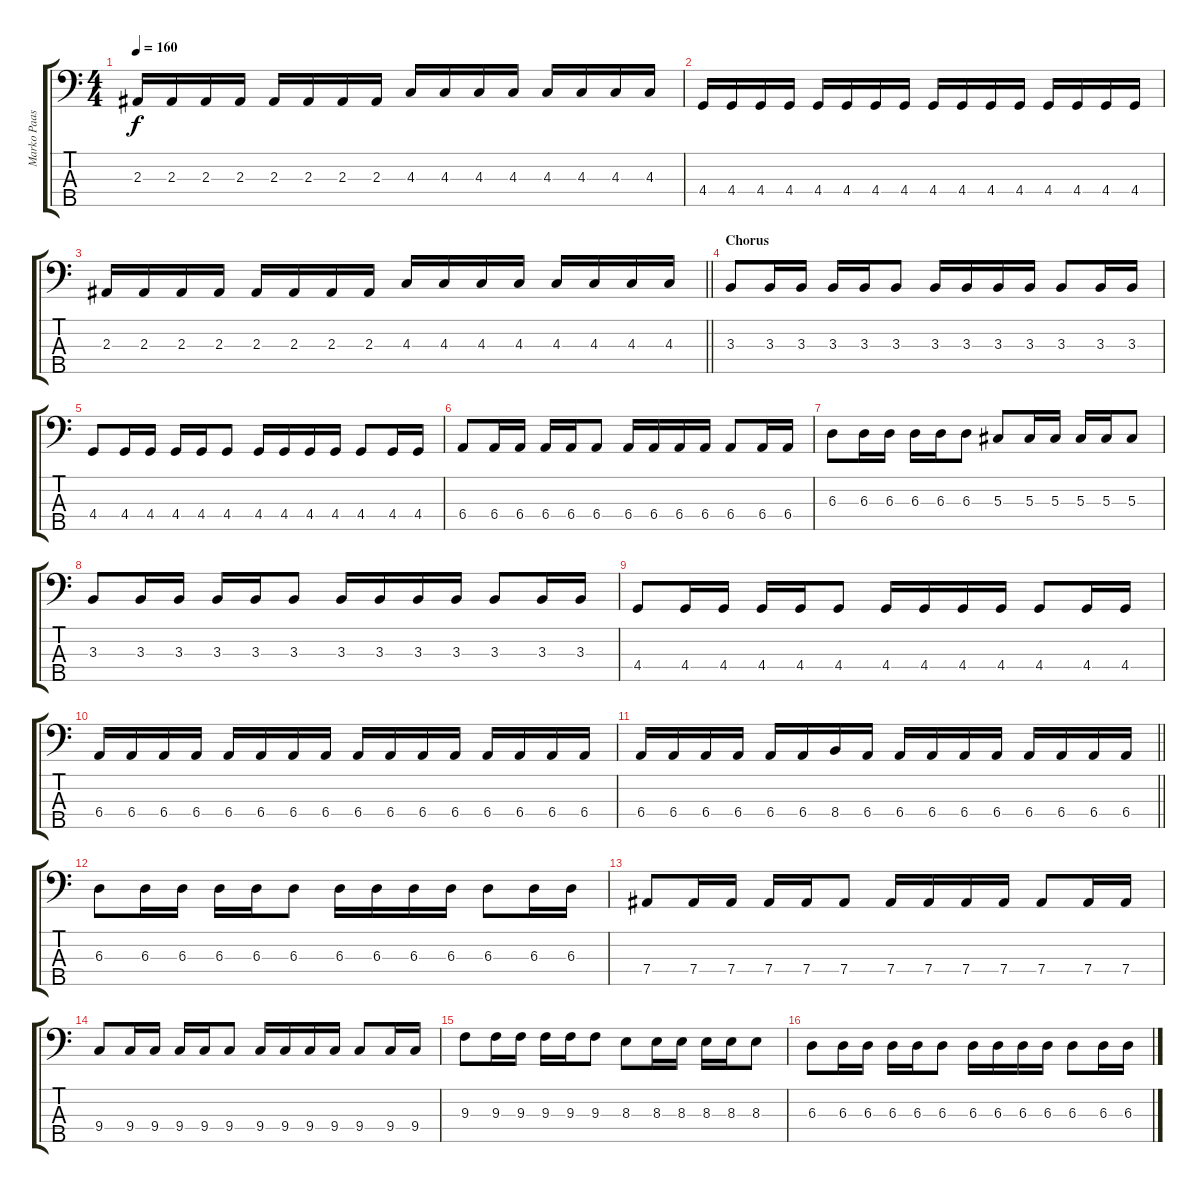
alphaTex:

\track ("Marko Paasikoski" "Marko Paas") {instrument electricbasspick}
\staff {score tabs}
\tuning (Gb2 Db2 Ab1 Eb1 Bb0) {hide}
\ts (4 4)
\tempo 160
\clef f4
\ks c
2.3.16{dy f} 2.3.16 2.3.16 2.3.16 2.3.16 2.3.16 2.3.16 2.3.16 4.3.16 4.3.16 4.3.16 4.3.16 4.3.16 4.3.16 4.3.16 4.3.16 |
4.4.16 4.4.16 4.4.16 4.4.16 4.4.16 4.4.16 4.4.16 4.4.16 4.4.16 4.4.16 4.4.16 4.4.16 4.4.16 4.4.16 4.4.16 4.4.16 |
\barLineRight lightlight
2.3.16 2.3.16 2.3.16 2.3.16 2.3.16 2.3.16 2.3.16 2.3.16 4.3.16 4.3.16 4.3.16 4.3.16 4.3.16 4.3.16 4.3.16 4.3.16 |
\section ("" "Chorus")
3.3.8{volume 16} 3.3.16 3.3.16 3.3.16 3.3.16 3.3.8 3.3.16 3.3.16 3.3.16 3.3.16 3.3.8 3.3.16 3.3.16 |
4.4.8 4.4.16 4.4.16 4.4.16 4.4.16 4.4.8 4.4.16 4.4.16 4.4.16 4.4.16 4.4.8 4.4.16 4.4.16 |
6.4.8 6.4.16 6.4.16 6.4.16 6.4.16 6.4.8 6.4.16 6.4.16 6.4.16 6.4.16 6.4.8 6.4.16 6.4.16 |
6.3.8 6.3.16 6.3.16 6.3.16 6.3.16 6.3.8 5.3.8 5.3.16 5.3.16 5.3.16 5.3.16 5.3.8 |
3.3.8 3.3.16 3.3.16 3.3.16 3.3.16 3.3.8 3.3.16 3.3.16 3.3.16 3.3.16 3.3.8 3.3.16 3.3.16 |
4.4.8 4.4.16 4.4.16 4.4.16 4.4.16 4.4.8 4.4.16 4.4.16 4.4.16 4.4.16 4.4.8 4.4.16 4.4.16 |
6.4.16 6.4.16 6.4.16 6.4.16 6.4.16 6.4.16 6.4.16 6.4.16 6.4.16 6.4.16 6.4.16 6.4.16 6.4.16 6.4.16 6.4.16 6.4.16 |
\barLineRight lightlight
6.4.16 6.4.16 6.4.16 6.4.16 6.4.16 6.4.16 8.4.16 6.4.16 6.4.16 6.4.16 6.4.16 6.4.16 6.4.16 6.4.16 6.4.16 6.4.16 |
6.3.8 6.3.16 6.3.16 6.3.16 6.3.16 6.3.8 6.3.16 6.3.16 6.3.16 6.3.16 6.3.8 6.3.16 6.3.16 |
7.4.8 7.4.16 7.4.16 7.4.16 7.4.16 7.4.8 7.4.16 7.4.16 7.4.16 7.4.16 7.4.8 7.4.16 7.4.16 |
9.4.8 9.4.16 9.4.16 9.4.16 9.4.16 9.4.8 9.4.16 9.4.16 9.4.16 9.4.16 9.4.8 9.4.16 9.4.16 |
9.3.8 9.3.16 9.3.16 9.3.16 9.3.16 9.3.8 8.3.8 8.3.16 8.3.16 8.3.16 8.3.16 8.3.8 |
6.3.8 6.3.16 6.3.16 6.3.16 6.3.16 6.3.8 6.3.16 6.3.16 6.3.16 6.3.16 6.3.8 6.3.16 6.3.16
